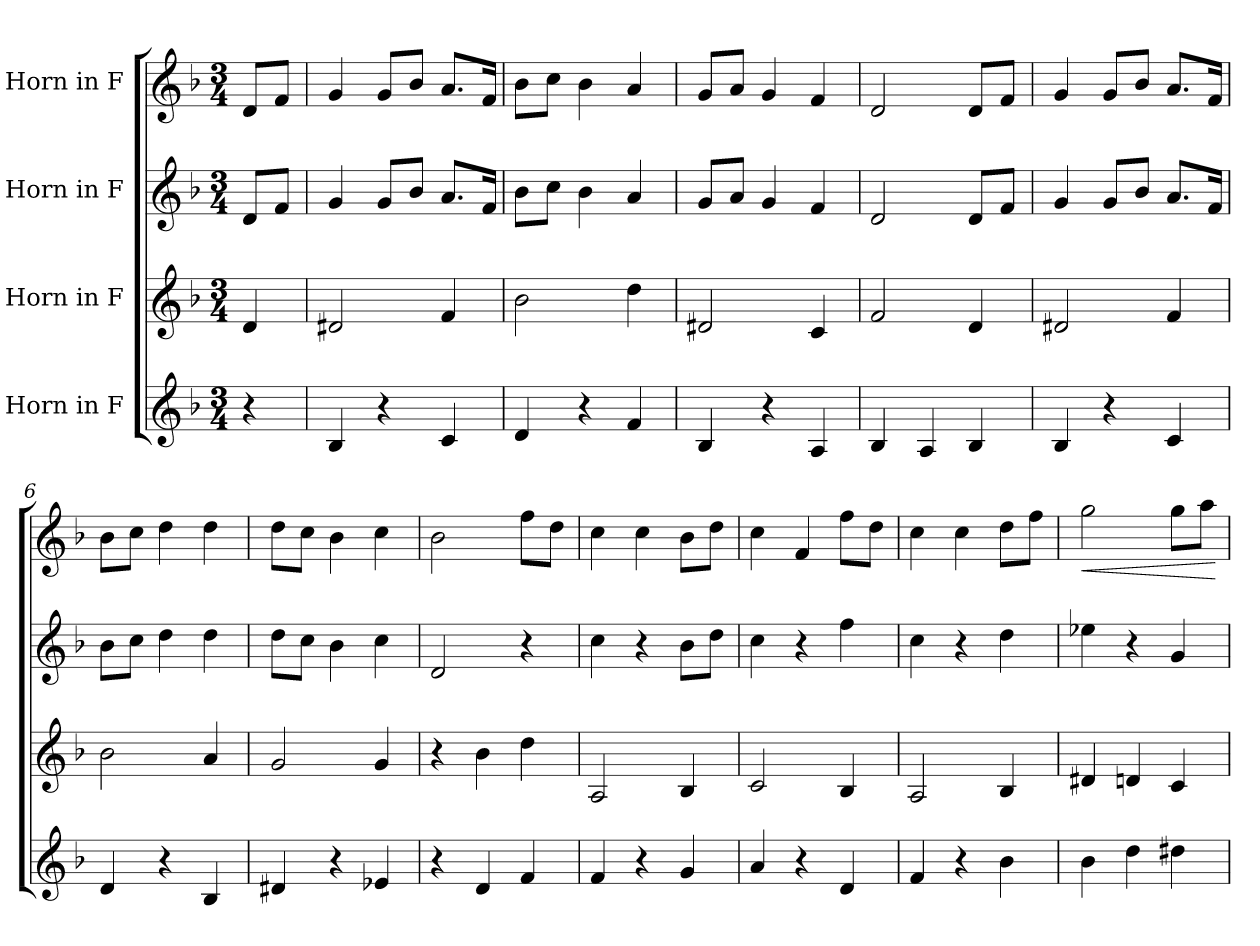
**kern	**kern	**kern	**kern	**dynam
*part4	*part3	*part2	*part1	*part1
*staff4	*staff3	*staff2	*staff1	*staff1
*I"Horn in F	*I"Horn in F	*I"Horn in F	*I"Horn in F	*
*clefG2	*clefG2	*clefG2	*clefG2	*
*ITrd4c7	*ITrd4c7	*ITrd4c7	*ITrd4c7	*
*k[b-e-]	*k[b-e-]	*k[b-e-]	*k[b-e-]	*
*M3/4	*M3/4	*M3/4	*M3/4	*
*MM72	*MM72	*MM72	*MM72	*
=	=	=	=	=
4r	4G/	8G/L	8G/L	.
.	.	8B-/J	8B-/J	.
=1	=1	=1	=1	=1
4E-/	2G#X/	4c/	4c/	.
4r	.	8c/L	8c/L	.
.	.	8e-/J	8e-/J	.
4F/	4B-/	8.d/L	8.d/L	.
.	.	16B-/Jk	16B-/Jk	.
=2	=2	=2	=2	=2
4G/	2e-\	8e-\L	8e-\L	.
.	.	8f\J	8f\J	.
4r	.	4e-\	4e-\	.
4B-/	4g\	4d/	4d/	.
=3	=3	=3	=3	=3
4E-/	2G#X/	8c/L	8c/L	.
.	.	8d/J	8d/J	.
4r	.	4c/	4c/	.
4D/	4F/	4B-/	4B-/	.
=4	=4	=4	=4	=4
4E-/	2B-/	2G/	2G/	.
4D/	.	.	.	.
4E-/	4G/	8G/L	8G/L	.
.	.	8B-/J	8B-/J	.
=5	=5	=5	=5	=5
4E-/	2G#X/	4c/	4c/	.
4r	.	8c/L	8c/L	.
.	.	8e-/J	8e-/J	.
4F/	4B-/	8.d/L	8.d/L	.
.	.	16B-/Jk	16B-/Jk	.
=6	=6	=6	=6	=6
4G/	2e-\	8e-\L	8e-\L	.
.	.	8f\J	8f\J	.
4r	.	4g\	4g\	.
4E-/	4d/	4g\	4g\	.
=7	=7	=7	=7	=7
4G#X/	2c/	8g\L	8g\L	.
.	.	8f\J	8f\J	.
4r	.	4e-\	4e-\	.
4A-X/	4c/	4f\	4f\	.
=8	=8	=8	=8	=8
4r	4r	2G/	2e-\	.
4G/	4e-\	.	.	.
4B-/	4g\	4r	8b-\L	.
.	.	.	8g\J	.
!!LO:LB:g=z
=9	=9	=9	=9	=9
4B-/	2D/	4f\	4f\	.
4r	.	4r	4f\	.
4c/	4E-/	8e-\L	8e-\L	.
.	.	8g\J	8g\J	.
=10	=10	=10	=10	=10
4d/	2F/	4f\	4f\	.
4r	.	4r	4B-/	.
4G/	4E-/	4b-\	8b-\L	.
.	.	.	8g\J	.
=11	=11	=11	=11	=11
4B-/	2D/	4f\	4f\	.
4r	.	4r	4f\	.
4e-\	4E-/	4g\	8g\L	.
.	.	.	8b-\J	.
=12	=12	=12	=12	=12
!	!	!	!	!LO:HP:b
4e-\	4G#X/	4a-X\	2cc\	<
4g\	4Gn/	4r	.	.
4g#X\	4F/	4c/	8cc\L	.
.	.	.	8dd\J	.
.	.	.	.	[
=	=	=	=	=
*-	*-	*-	*-	*-
